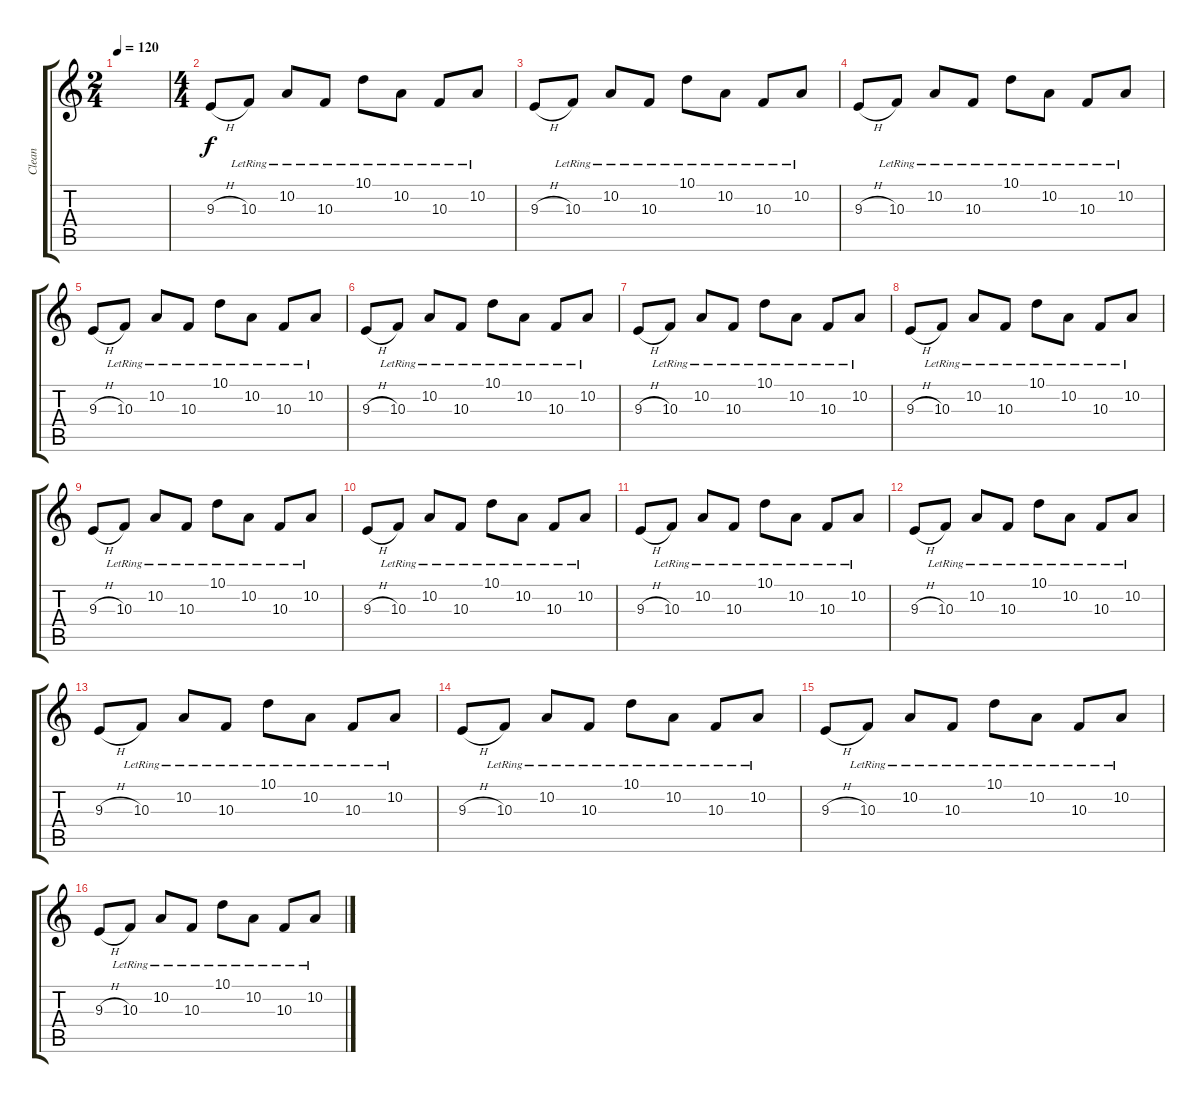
\track ("Clean" "Clean") {instrument orchestralharp}
\staff {score tabs}
\tuning (E4 B3 G3 D3 A2 D2) {hide}
\ts (2 4)
\tempo 120
\clef g2
\ks c
|
\ts (4 4)
9.3{h}.8 10.3{lr}.8 10.2{lr}.8 10.3{lr}.8 10.1{lr}.8 10.2{lr}.8 10.3{lr}.8 10.2{lr}.8 |
9.3{h}.8 10.3{lr}.8 10.2{lr}.8 10.3{lr}.8 10.1{lr}.8 10.2{lr}.8 10.3{lr}.8 10.2{lr}.8 |
9.3{h}.8 10.3{lr}.8 10.2{lr}.8 10.3{lr}.8 10.1{lr}.8 10.2{lr}.8 10.3{lr}.8 10.2{lr}.8 |
9.3{h}.8 10.3{lr}.8 10.2{lr}.8 10.3{lr}.8 10.1{lr}.8 10.2{lr}.8 10.3{lr}.8 10.2{lr}.8 |
9.3{h}.8 10.3{lr}.8 10.2{lr}.8 10.3{lr}.8 10.1{lr}.8 10.2{lr}.8 10.3{lr}.8 10.2{lr}.8 |
9.3{h}.8 10.3{lr}.8 10.2{lr}.8 10.3{lr}.8 10.1{lr}.8 10.2{lr}.8 10.3{lr}.8 10.2{lr}.8 |
9.3{h}.8 10.3{lr}.8 10.2{lr}.8 10.3{lr}.8 10.1{lr}.8 10.2{lr}.8 10.3{lr}.8 10.2{lr}.8 |
9.3{h}.8 10.3{lr}.8 10.2{lr}.8 10.3{lr}.8 10.1{lr}.8 10.2{lr}.8 10.3{lr}.8 10.2{lr}.8 |
9.3{h}.8 10.3{lr}.8 10.2{lr}.8 10.3{lr}.8 10.1{lr}.8 10.2{lr}.8 10.3{lr}.8 10.2{lr}.8 |
9.3{h}.8 10.3{lr}.8 10.2{lr}.8 10.3{lr}.8 10.1{lr}.8 10.2{lr}.8 10.3{lr}.8 10.2{lr}.8 |
9.3{h}.8 10.3{lr}.8 10.2{lr}.8 10.3{lr}.8 10.1{lr}.8 10.2{lr}.8 10.3{lr}.8 10.2{lr}.8 |
9.3{h}.8 10.3{lr}.8 10.2{lr}.8 10.3{lr}.8 10.1{lr}.8 10.2{lr}.8 10.3{lr}.8 10.2{lr}.8 |
9.3{h}.8 10.3{lr}.8 10.2{lr}.8 10.3{lr}.8 10.1{lr}.8 10.2{lr}.8 10.3{lr}.8 10.2{lr}.8 |
9.3{h}.8 10.3{lr}.8 10.2{lr}.8 10.3{lr}.8 10.1{lr}.8 10.2{lr}.8 10.3{lr}.8 10.2{lr}.8 |
9.3{h}.8 10.3{lr}.8 10.2{lr}.8 10.3{lr}.8 10.1{lr}.8 10.2{lr}.8 10.3{lr}.8 10.2{lr}.8
